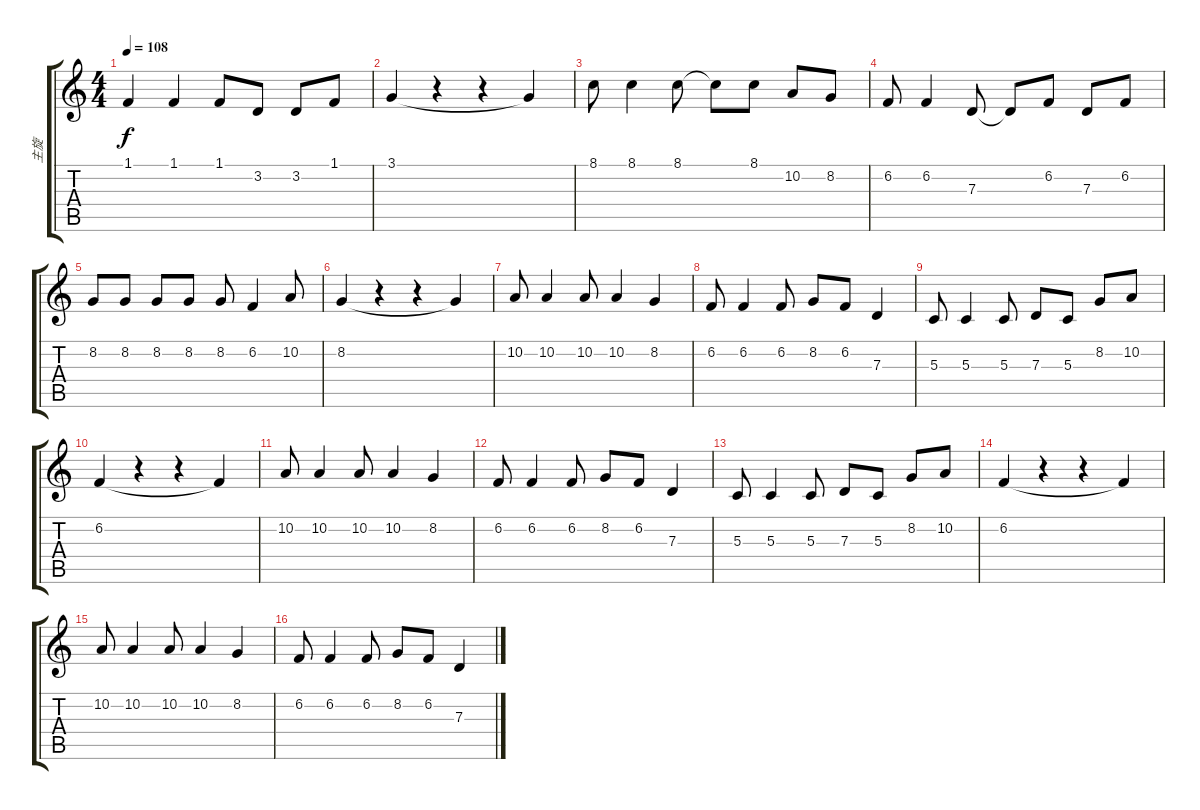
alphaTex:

\track ("主旋" "主旋") {instrument musicbox}
\staff {score tabs}
\tuning (E4 B3 G3 D3 A2 E2) {hide}
\ts (4 4)
\tempo 108
\clef g2
\ks c
1.1.4{dy f} 1.1.4 1.1.8 3.2.8 3.2.8 1.1.8 |
3.1.4 r.4 r.4 3.1{t}.4 |
8.1.8 8.1.4 8.1.8 8.1{t}.8 8.1.8 10.2.8 8.2.8 |
6.2.8 6.2.4 7.3.8 7.3{t}.8 6.2.8 7.3.8 6.2.8 |
8.2.8 8.2.8 8.2.8 8.2.8 8.2.8 6.2.4 10.2.8 |
8.2.4 r.4 r.4 8.2{t}.4 |
10.2.8 10.2.4 10.2.8 10.2.4 8.2.4 |
6.2.8 6.2.4 6.2.8 8.2.8 6.2.8 7.3.4 |
5.3.8 5.3.4 5.3.8 7.3.8 5.3.8 8.2.8 10.2.8 |
6.2.4 r.4 r.4 6.2{t}.4 |
10.2.8 10.2.4 10.2.8 10.2.4 8.2.4 |
6.2.8 6.2.4 6.2.8 8.2.8 6.2.8 7.3.4 |
5.3.8 5.3.4 5.3.8 7.3.8 5.3.8 8.2.8 10.2.8 |
6.2.4 r.4 r.4 6.2{t}.4 |
10.2.8 10.2.4 10.2.8 10.2.4 8.2.4 |
6.2.8 6.2.4 6.2.8 8.2.8 6.2.8 7.3.4
